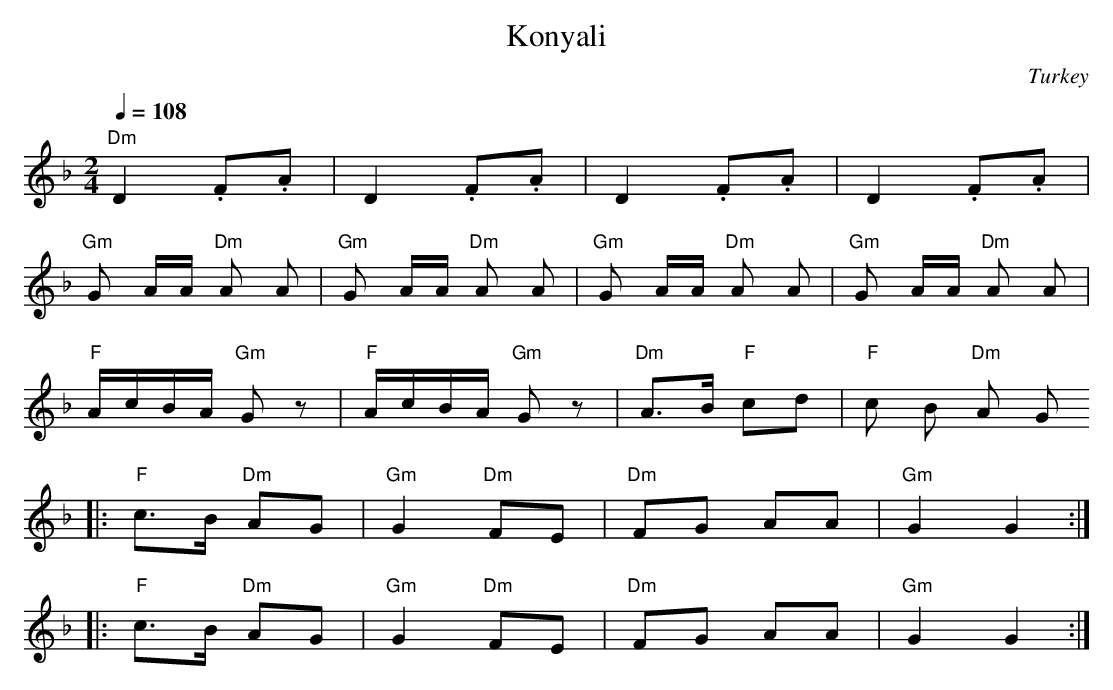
X:1
T:Konyali
O:Turkey
M:2/4
L:1/8
Q:1/4=108
K:Dm
"Dm"D2 .F.A| D2 .F.A| D2 .F.A| D2 .F.A|
"Gm"G A/A/ "Dm"A A| "Gm"G A/A/ "Dm"A A| "Gm"G A/A/ "Dm"A A| "Gm"G A/A/ "Dm"A A|
"F"A/c/B/A/ "Gm"Gz| "F"A/c/B/A/ "Gm"Gz| "Dm"A>B "F"cd|"F"c B "Dm"A G
|:"F"c>B "Dm"AG|"Gm"G2 "Dm"FE|"Dm"FG AA|"Gm"G2 G2:|
|:"F"c>B "Dm"AG|"Gm"G2 "Dm"FE|"Dm"FG AA|"Gm"G2 G2:|
